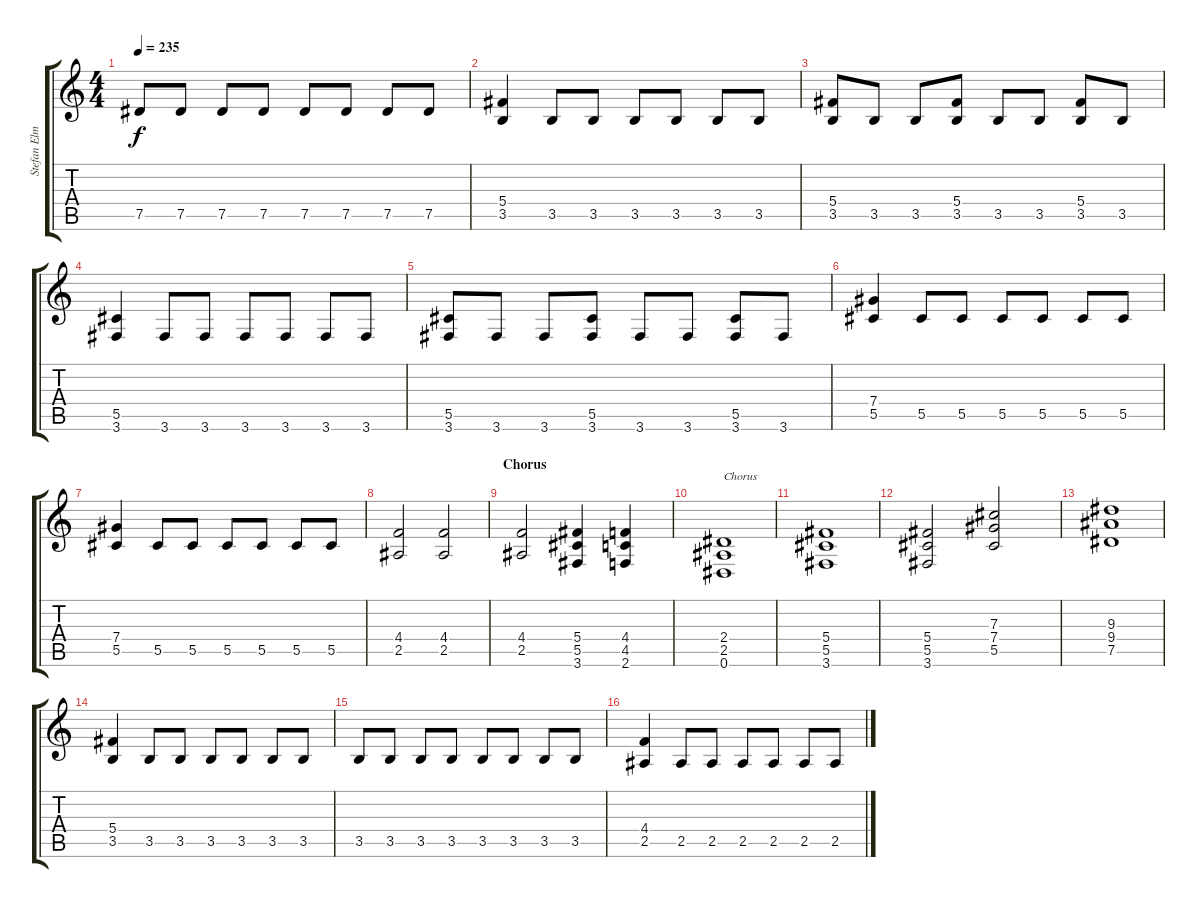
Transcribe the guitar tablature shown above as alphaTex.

\track ("Stefan Elmgren (Rhythm Guitar)" "Stefan Elm") {instrument distortionguitar}
\staff {score tabs}
\tuning (Eb4 Bb3 Gb3 Db3 Ab2 Eb2) {hide}
\ts (4 4)
\tempo 235
\clef g2
\ks c
7.5.8{dy f} 7.5.8 7.5.8 7.5.8 7.5.8 7.5.8 7.5.8 7.5.8 |
(5.4 3.5).4 3.5.8 3.5.8 3.5.8 3.5.8 3.5.8 3.5.8 |
(5.4 3.5).8 3.5.8 3.5.8 (5.4 3.5).8 3.5.8 3.5.8 (5.4 3.5).8 3.5.8 |
(5.5 3.6).4 3.6.8 3.6.8 3.6.8 3.6.8 3.6.8 3.6.8 |
(5.5 3.6).8 3.6.8 3.6.8 (5.5 3.6).8 3.6.8 3.6.8 (5.5 3.6).8 3.6.8 |
(7.4 5.5).4 5.5.8 5.5.8 5.5.8 5.5.8 5.5.8 5.5.8 |
(7.4 5.5).4 5.5.8 5.5.8 5.5.8 5.5.8 5.5.8 5.5.8 |
(4.4 2.5).2 (4.4 2.5).2 |
\section ("" "Chorus")
(4.4 2.5).2 (5.4 5.5 3.6).4 (4.4 4.5 2.6).4 |
(2.4 2.5 0.6).1{txt "Chorus"} |
(5.4 5.5 3.6).1 |
(5.4 5.5 3.6).2 (7.3 7.4 5.5).2 |
(9.3 9.4 7.5).1 |
(5.4 3.5).4 3.5.8 3.5.8 3.5.8 3.5.8 3.5.8 3.5.8 |
3.5.8 3.5.8 3.5.8 3.5.8 3.5.8 3.5.8 3.5.8 3.5.8 |
(4.4 2.5).4 2.5.8 2.5.8 2.5.8 2.5.8 2.5.8 2.5.8
